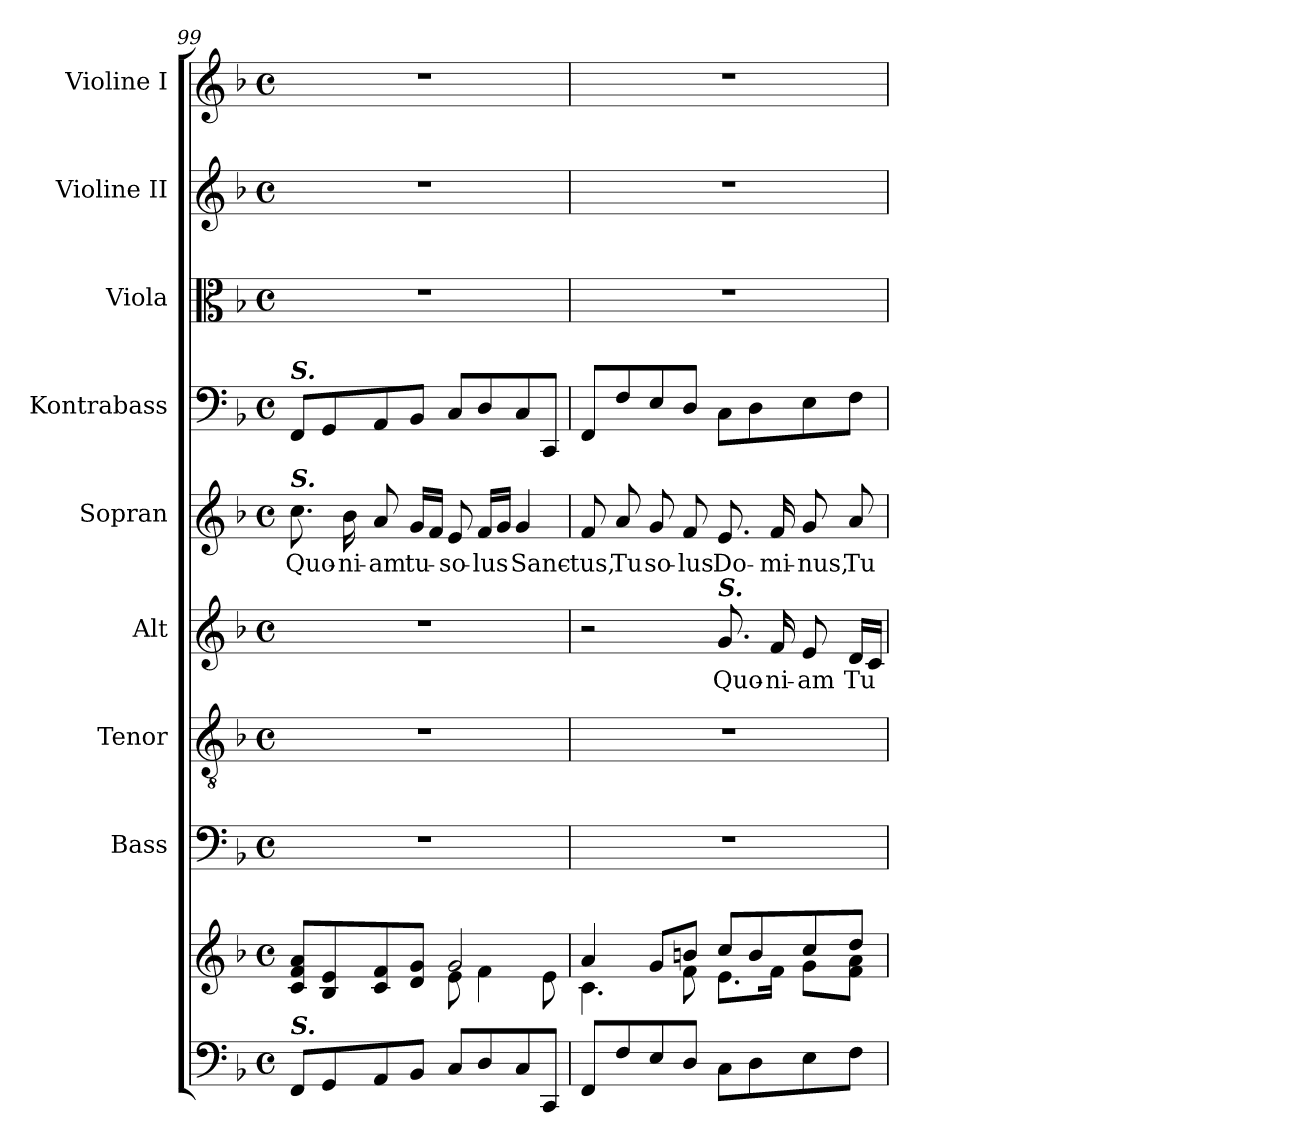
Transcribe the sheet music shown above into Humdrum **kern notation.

**kern	**kern	**kern	**kern	**kern	**text	**kern	**text	**kern	**kern	**kern	**kern
*part9	*part9	*part8	*part7	*part6	*part6	*part5	*part5	*part4	*part3	*part2	*part1
*staff10	*staff9	*staff8	*staff7	*staff6	*staff6	*staff5	*staff5	*staff4	*staff3	*staff2	*staff1
*	*	*I"Bass	*I"Tenor	*I"Alt	*	*I"Sopran	*	*I"Kontrabass	*I"Viola	*I"Violine II	*I"Violine I
*	*	*I'B.	*I'T.	*I'A.	*	*I'S.	*	*I'Kb.	*I'Vla.	*I'Vl. II	*I'Vl. I
*clefF4	*clefG2	*clefF4	*clefGv2	*clefG2	*	*clefG2	*	*clefF4	*clefC3	*clefG2	*clefG2
*	*	*	*	*	*	*	*	*ITrd7c12	*	*	*
*k[b-]	*k[b-]	*k[b-]	*k[b-]	*k[b-]	*	*k[b-]	*	*k[b-]	*k[b-]	*k[b-]	*k[b-]
*F:	*F:	*F:	*F:	*F:	*	*F:	*	*F:	*F:	*F:	*F:
*M4/4	*M4/4	*M4/4	*M4/4	*M4/4	*	*M4/4	*	*M4/4	*M4/4	*M4/4	*M4/4
*met(c)	*met(c)	*met(c)	*met(c)	*met(c)	*	*met(c)	*	*met(c)	*met(c)	*met(c)	*met(c)
=99	=99	=99	=99	=99	=99	=99	=99	=99	=99	=99	=99
*	*^	*	*	*	*	*	*	*	*	*	*
!	!	!	!	!	!	!	!	!	!LO:TX:a:Bi:t=S.	!	!	!
!	!	!	!	!	!	!	!LO:TX:a:Bi:t=S.	!	!	!	!	!
!LO:TX:a:Bi:t=S.	!	!	!	!	!	!	!	!	!	!	!	!
!	!	!	!	!	!	!	!	!LO:LY:b	!	!	!	!
8FF/L	8c/ 8f/ 8a/L	2ryy	1r	1r	1r	.	8.cc\	Quo-	8FFF/L	1r	1r	1r
8GG/	8B-/ 8e/	.	.	.	.	.	.	.	8GGG/	.	.	.
!	!	!	!	!	!	!	!	!LO:LY:b	!	!	!	!
.	.	.	.	.	.	.	16b-\	-ni-	.	.	.	.
!	!	!	!	!	!	!	!	!LO:LY:b	!	!	!	!
8AA/	8c/ 8f/	.	.	.	.	.	8a/	-am	8AAA/	.	.	.
!	!	!	!	!	!	!	!	!LO:LY:b	!	!	!	!
8BB-/J	8d/ 8g/J	.	.	.	.	.	16g/LL	tu-	8BBB-/J	.	.	.
.	.	.	.	.	.	.	16f/JJ	.	.	.	.	.
!	!	!	!	!	!	!	!	!LO:LY:b	!	!	!	!
8C/L	2g/	8e\	.	.	.	.	8e/	-so-	8CC/L	.	.	.
!	!	!	!	!	!	!	!	!LO:LY:b	!	!	!	!
8D/	.	4f\	.	.	.	.	16f/LL	-lus	8DD/	.	.	.
.	.	.	.	.	.	.	16g/JJ	.	.	.	.	.
!	!	!	!	!	!	!	!	!LO:LY:b	!	!	!	!
8C/	.	.	.	.	.	.	4g/	Sanc-	8CC/	.	.	.
8CC/J	.	8e\	.	.	.	.	.	.	8CCC/J	.	.	.
!!LO:PB:g=z
=100	=100	=100	=100	=100	=100	=100	=100	=100	=100	=100	=100	=100
!	!	!	!	!	!	!	!	!LO:LY:b	!	!	!	!
8FF/L	4a/	4.c\	1r	1r	2r	.	8f/	-tus,	8FFF/L	1r	1r	1r
!	!	!	!	!	!	!	!	!LO:LY:b	!	!	!	!
8F/	.	.	.	.	.	.	8a/	Tu	8FF/	.	.	.
!	!	!	!	!	!	!	!	!LO:LY:b	!	!	!	!
8E/	8g/L	.	.	.	.	.	8g/	so-	8EE/	.	.	.
!	!	!	!	!	!	!	!	!LO:LY:b	!	!	!	!
8D/J	8bn/J	8f\	.	.	.	.	8f/	-lus	8DD/J	.	.	.
!	!	!	!	!	!LO:TX:a:Bi:t=S.	!	!	!	!	!	!	!
!	!	!	!	!	!	!LO:LY:b	!	!LO:LY:b	!	!	!	!
8C\L	8cc/L	8.e\L	.	.	8.g/	Quo-	8.e/	Do-	8CC\L	.	.	.
8D\	8b/	.	.	.	.	.	.	.	8DD\	.	.	.
!	!	!	!	!	!	!LO:LY:b	!	!LO:LY:b	!	!	!	!
.	.	16f\Jk	.	.	16f/	-ni-	16f/	-mi-	.	.	.	.
!	!	!	!	!	!	!LO:LY:b	!	!LO:LY:b	!	!	!	!
8E\	8cc/	8g\L	.	.	8e/	-am	8g/	-nus,	8EE\	.	.	.
!	!	!	!	!	!	!LO:LY:b	!	!LO:LY:b	!	!	!	!
8F\J	8dd/J	8f\ 8a\J	.	.	16d/LL	Tu	8a/	Tu	8FF\J	.	.	.
.	.	.	.	.	16c/JJ	.	.	.	.	.	.	.
*	*v	*v	*	*	*	*	*	*	*	*	*	*
=	=	=	=	=	=	=	=	=	=	=	=
*-	*-	*-	*-	*-	*-	*-	*-	*-	*-	*-	*-
